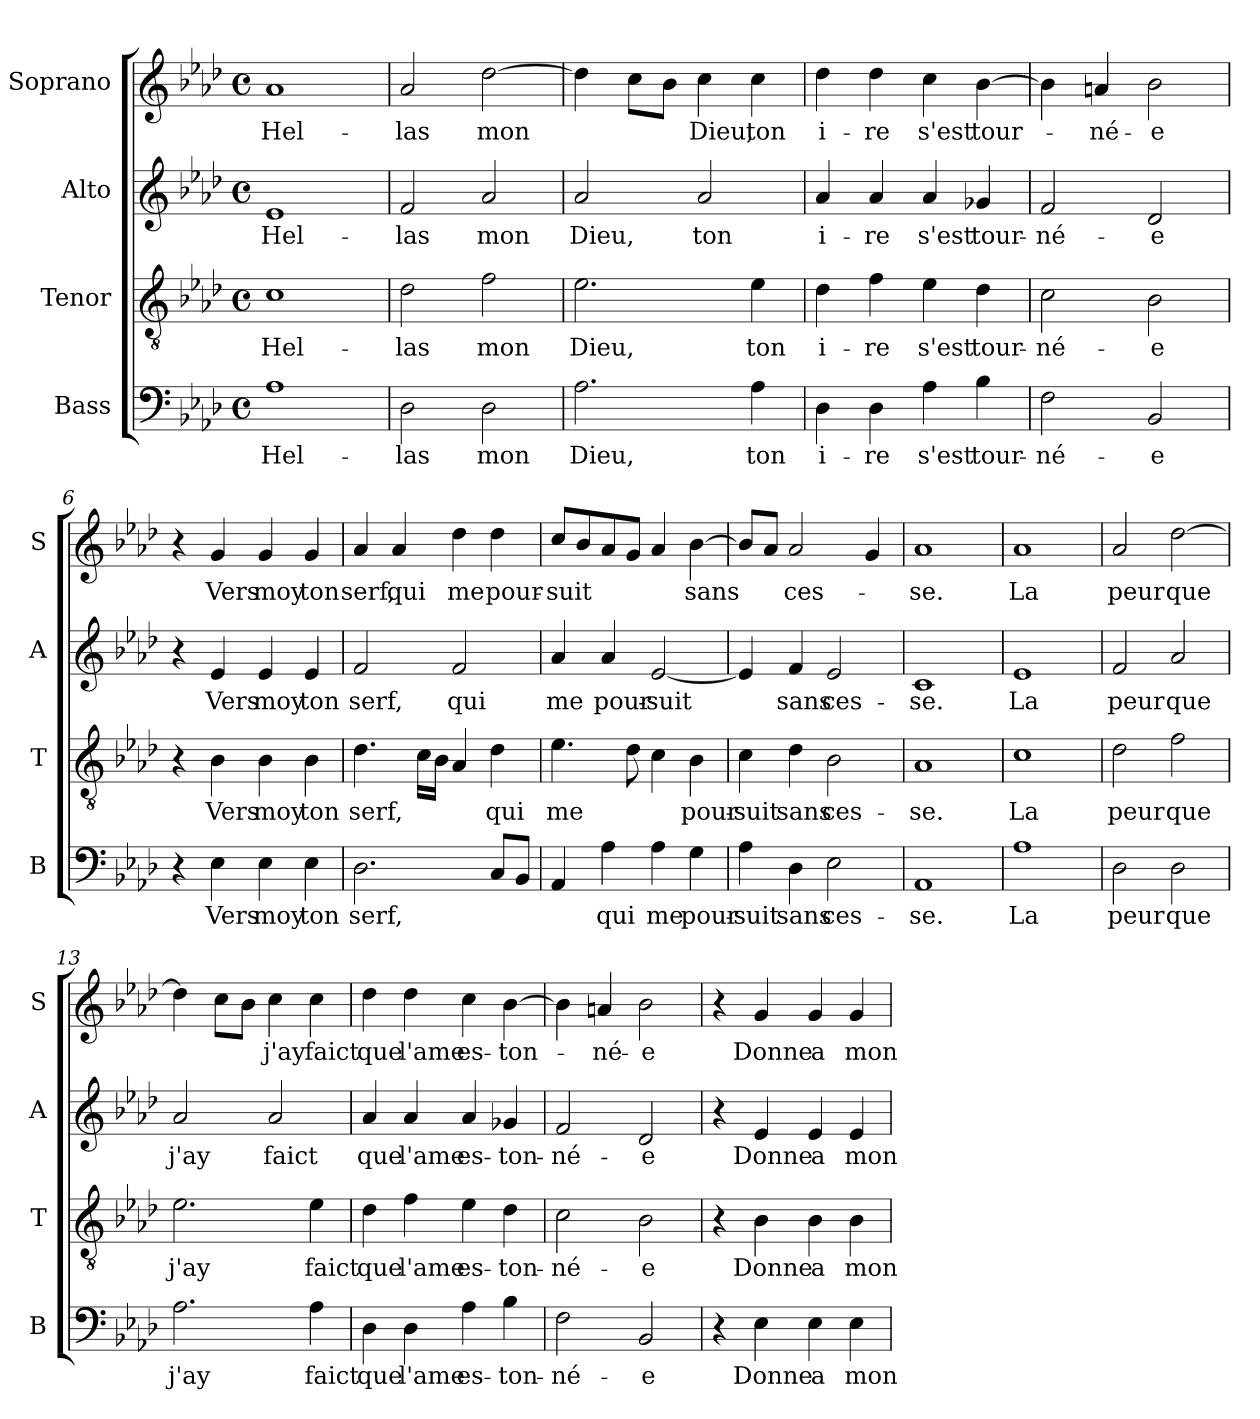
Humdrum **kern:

**kern	**text	**kern	**text	**kern	**text	**kern	**text
*part4	*part4	*part3	*part3	*part2	*part2	*part1	*part1
*staff4	*staff4	*staff3	*staff3	*staff2	*staff2	*staff1	*staff1
*I"Bass	*	*I"Tenor	*	*I"Alto	*	*I"Soprano	*
*I'B	*	*I'T	*	*I'A	*	*I'S	*
*clefF4	*	*clefGv2	*	*clefG2	*	*clefG2	*
*k[b-e-a-d-]	*	*k[b-e-a-d-]	*	*k[b-e-a-d-]	*	*k[b-e-a-d-]	*
*A-:	*	*A-:	*	*A-:	*	*A-:	*
*M4/4	*	*M4/4	*	*M4/4	*	*M4/4	*
*met(c)	*	*met(c)	*	*met(c)	*	*met(c)	*
=1	=1	=1	=1	=1	=1	=1	=1
!	!LO:LY:b	!	!LO:LY:b	!	!LO:LY:b	!	!LO:LY:b
1A-	Hel-	1c	Hel-	1e-	Hel-	1a-	Hel-
=2	=2	=2	=2	=2	=2	=2	=2
!	!LO:LY:b	!	!LO:LY:b	!	!LO:LY:b	!	!LO:LY:b
2D-\	-las	2d-\	-las	2f/	-las	2a-/	-las
!	!LO:LY:b	!	!LO:LY:b	!	!LO:LY:b	!	!LO:LY:b
2D-\	mon	2f\	mon	2a-/	mon	[2dd-\	mon
=3	=3	=3	=3	=3	=3	=3	=3
!	!LO:LY:b	!	!LO:LY:b	!	!LO:LY:b	!	!
2.A-\	Dieu,	2.e-\	Dieu,	2a-/	Dieu,	4dd-\]	.
.	.	.	.	.	.	8cc\L	.
.	.	.	.	.	.	8b-\J	.
!	!	!	!	!	!LO:LY:b	!	!LO:LY:b
.	.	.	.	2a-/	ton	4cc\	Dieu,
!	!LO:LY:b	!	!LO:LY:b	!	!	!	!LO:LY:b
4A-\	ton	4e-\	ton	.	.	4cc\	ton
=4	=4	=4	=4	=4	=4	=4	=4
!	!LO:LY:b	!	!LO:LY:b	!	!LO:LY:b	!	!LO:LY:b
4D-\	i-	4d-\	i-	4a-/	i-	4dd-\	i-
!	!LO:LY:b	!	!LO:LY:b	!	!LO:LY:b	!	!LO:LY:b
4D-\	-re	4f\	-re	4a-/	-re	4dd-\	-re
!	!LO:LY:b	!	!LO:LY:b	!	!LO:LY:b	!	!LO:LY:b
4A-\	s'est	4e-\	s'est	4a-/	s'est	4cc\	s'est
!	!LO:LY:b	!	!LO:LY:b	!	!LO:LY:b	!	!LO:LY:b
4B-\	tour-	4d-\	tour-	4g-X/	tour-	[4b-\	tour-
!!LO:LB:g=z
=5	=5	=5	=5	=5	=5	=5	=5
!	!LO:LY:b	!	!LO:LY:b	!	!LO:LY:b	!	!
2F\	-né-	2c\	-né-	2f/	-né-	4b-\]	.
!	!	!	!	!	!	!	!LO:LY:b
.	.	.	.	.	.	4an/	-né-
!	!LO:LY:b	!	!LO:LY:b	!	!LO:LY:b	!	!LO:LY:b
2BB-/	-e	2B-\	-e	2d-/	-e	2b-\	-e
=6	=6	=6	=6	=6	=6	=6	=6
4r	.	4r	.	4r	.	4r	.
!	!LO:LY:b	!	!LO:LY:b	!	!LO:LY:b	!	!LO:LY:b
4E-\	Vers	4B-\	Vers	4e-/	Vers	4g/	Vers
!	!LO:LY:b	!	!LO:LY:b	!	!LO:LY:b	!	!LO:LY:b
4E-\	moy	4B-\	moy	4e-/	moy	4g/	moy
!	!LO:LY:b	!	!LO:LY:b	!	!LO:LY:b	!	!LO:LY:b
4E-\	ton	4B-\	ton	4e-/	ton	4g/	ton
=7	=7	=7	=7	=7	=7	=7	=7
!	!LO:LY:b	!	!LO:LY:b	!	!LO:LY:b	!	!LO:LY:b
2.D-\	serf,	4.d-\	serf,	2f/	serf,	4a-/	serf,
!	!	!	!	!	!	!	!LO:LY:b
.	.	.	.	.	.	4a-/	qui
.	.	16c\LL	.	.	.	.	.
.	.	16B-\JJ	.	.	.	.	.
!	!	!	!	!	!LO:LY:b	!	!LO:LY:b
.	.	4A-/	.	2f/	qui	4dd-\	me
!	!	!	!LO:LY:b	!	!	!	!LO:LY:b
8C/L	.	4d-\	qui	.	.	4dd-\	pour-
8BB-/J	.	.	.	.	.	.	.
!!LO:PB:g=z
=8	=8	=8	=8	=8	=8	=8	=8
!	!	!	!LO:LY:b	!	!LO:LY:b	!	!LO:LY:b
4AA-/	.	4.e-\	me	4a-/	me	8cc/L	-suit
.	.	.	.	.	.	8b-/	.
!	!LO:LY:b	!	!	!	!LO:LY:b	!	!
4A-\	qui	.	.	4a-/	pour-	8a-/	.
.	.	8d-\	.	.	.	8g/J	.
!	!LO:LY:b	!	!	!	!LO:LY:b	!	!
4A-\	me	4c\	.	[2e-/	-suit	4a-/	.
!	!LO:LY:b	!	!LO:LY:b	!	!	!	!LO:LY:b
4G\	pour-	4B-\	pour-	.	.	[4b-\	sans
=9	=9	=9	=9	=9	=9	=9	=9
!	!LO:LY:b	!	!LO:LY:b	!	!	!	!
4A-\	-suit	4c\	-suit	4e-/]	.	8b-/L]	.
.	.	.	.	.	.	8a-/J	.
!	!LO:LY:b	!	!LO:LY:b	!	!LO:LY:b	!	!LO:LY:b
4D-\	sans	4d-\	sans	4f/	sans	2a-/	ces-
!	!LO:LY:b	!	!LO:LY:b	!	!LO:LY:b	!	!
2E-\	ces-	2B-\	ces-	2e-/	ces-	.	.
.	.	.	.	.	.	4g/	.
=10	=10	=10	=10	=10	=10	=10	=10
!	!LO:LY:b	!	!LO:LY:b	!	!LO:LY:b	!	!LO:LY:b
1AA-	-se.	1A-	-se.	1c	-se.	1a-	-se.
=11	=11	=11	=11	=11	=11	=11	=11
!	!LO:LY:b	!	!LO:LY:b	!	!LO:LY:b	!	!LO:LY:b
1A-	La	1c	La	1e-	La	1a-	La
!!LO:LB:g=z
=12	=12	=12	=12	=12	=12	=12	=12
!	!LO:LY:b	!	!LO:LY:b	!	!LO:LY:b	!	!LO:LY:b
2D-\	peur	2d-\	peur	2f/	peur	2a-/	peur
!	!LO:LY:b	!	!LO:LY:b	!	!LO:LY:b	!	!LO:LY:b
2D-\	que	2f\	que	2a-/	que	[2dd-\	que
=13	=13	=13	=13	=13	=13	=13	=13
!	!LO:LY:b	!	!LO:LY:b	!	!LO:LY:b	!	!
2.A-\	j'ay	2.e-\	j'ay	2a-/	j'ay	4dd-\]	.
.	.	.	.	.	.	8cc\L	.
.	.	.	.	.	.	8b-\J	.
!	!	!	!	!	!LO:LY:b	!	!LO:LY:b
.	.	.	.	2a-/	faict	4cc\	j'ay
!	!LO:LY:b	!	!LO:LY:b	!	!	!	!LO:LY:b
4A-\	faict	4e-\	faict	.	.	4cc\	faict
=14	=14	=14	=14	=14	=14	=14	=14
!	!LO:LY:b	!	!LO:LY:b	!	!LO:LY:b	!	!LO:LY:b
4D-\	que	4d-\	que	4a-/	que	4dd-\	que
!	!LO:LY:b	!	!LO:LY:b	!	!LO:LY:b	!	!LO:LY:b
4D-\	l'ame	4f\	l'ame	4a-/	l'ame	4dd-\	l'ame
!	!LO:LY:b	!	!LO:LY:b	!	!LO:LY:b	!	!LO:LY:b
4A-\	es-	4e-\	es-	4a-/	es-	4cc\	es-
!	!LO:LY:b	!	!LO:LY:b	!	!LO:LY:b	!	!LO:LY:b
4B-\	-ton-	4d-\	-ton-	4g-X/	-ton-	[4b-\	-ton-
=15	=15	=15	=15	=15	=15	=15	=15
!	!LO:LY:b	!	!LO:LY:b	!	!LO:LY:b	!	!
2F\	-né-	2c\	-né-	2f/	-né-	4b-\]	.
!	!	!	!	!	!	!	!LO:LY:b
.	.	.	.	.	.	4an/	-né-
!	!LO:LY:b	!	!LO:LY:b	!	!LO:LY:b	!	!LO:LY:b
2BB-/	-e	2B-\	-e	2d-/	-e	2b-\	-e
!!LO:LB:g=z
=16	=16	=16	=16	=16	=16	=16	=16
4r	.	4r	.	4r	.	4r	.
!	!LO:LY:b	!	!LO:LY:b	!	!LO:LY:b	!	!LO:LY:b
4E-\	Donne	4B-\	Donne	4e-/	Donne	4g/	Donne
!	!LO:LY:b	!	!LO:LY:b	!	!LO:LY:b	!	!LO:LY:b
4E-\	a	4B-\	a	4e-/	a	4g/	a
!	!LO:LY:b	!	!LO:LY:b	!	!LO:LY:b	!	!LO:LY:b
4E-\	mon	4B-\	mon	4e-/	mon	4g/	mon
=	=	=	=	=	=	=	=
*-	*-	*-	*-	*-	*-	*-	*-
